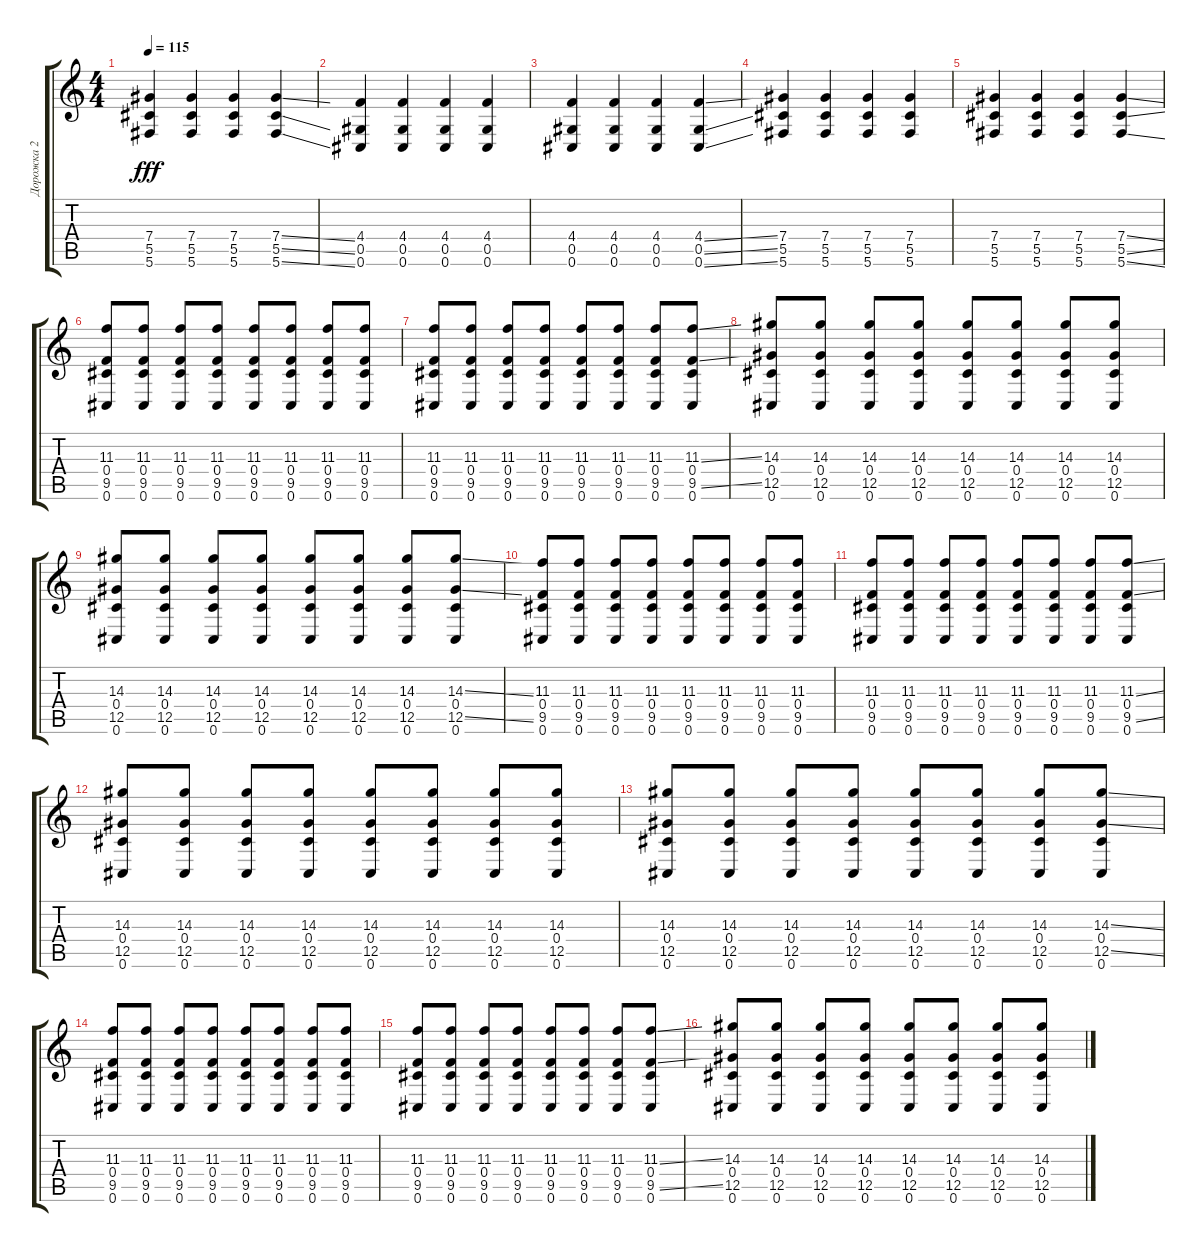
\track ("Дорожка 2" "Дорожка 2") {instrument electricguitarmuted}
\staff {score tabs}
\tuning (Eb4 Bb3 Gb3 Db3 Ab2 Db2) {hide}
\ts (4 4)
\tempo 115
\clef g2
\ks c
(7.4 5.5 5.6).4{dy fff} (7.4 5.5 5.6).4 (7.4 5.5 5.6).4 (7.4{ss} 5.5{ss} 5.6{ss}).4 |
(4.4 0.5 0.6).4 (4.4 0.5 0.6).4 (4.4 0.5 0.6).4 (4.4 0.5 0.6).4 |
(4.4 0.5 0.6).4 (4.4 0.5 0.6).4 (4.4 0.5 0.6).4 (4.4{ss} 0.5{ss} 0.6{ss}).4 |
(7.4 5.5 5.6).4 (7.4 5.5 5.6).4 (7.4 5.5 5.6).4 (7.4 5.5 5.6).4 |
(7.4 5.5 5.6).4 (7.4 5.5 5.6).4 (7.4 5.5 5.6).4 (7.4{ss} 5.5{ss} 5.6{ss}).4 |
(11.3 0.4 9.5 0.6).8 (11.3 0.4 9.5 0.6).8 (11.3 0.4 9.5 0.6).8 (11.3 0.4 9.5 0.6).8 (11.3 0.4 9.5 0.6).8 (11.3 0.4 9.5 0.6).8 (11.3 0.4 9.5 0.6).8 (11.3 0.4 9.5 0.6).8 |
(11.3 0.4 9.5 0.6).8 (11.3 0.4 9.5 0.6).8 (11.3 0.4 9.5 0.6).8 (11.3 0.4 9.5 0.6).8 (11.3 0.4 9.5 0.6).8 (11.3 0.4 9.5 0.6).8 (11.3 0.4 9.5 0.6).8 (11.3{ss} 0.4 9.5{ss} 0.6).8 |
(14.3 0.4 12.5 0.6).8 (14.3 0.4 12.5 0.6).8 (14.3 0.4 12.5 0.6).8 (14.3 0.4 12.5 0.6).8 (14.3 0.4 12.5 0.6).8 (14.3 0.4 12.5 0.6).8 (14.3 0.4 12.5 0.6).8 (14.3 0.4 12.5 0.6).8 |
(14.3 0.4 12.5 0.6).8 (14.3 0.4 12.5 0.6).8 (14.3 0.4 12.5 0.6).8 (14.3 0.4 12.5 0.6).8 (14.3 0.4 12.5 0.6).8 (14.3 0.4 12.5 0.6).8 (14.3 0.4 12.5 0.6).8 (14.3{ss} 0.4 12.5{ss} 0.6).8 |
(11.3 0.4 9.5 0.6).8 (11.3 0.4 9.5 0.6).8 (11.3 0.4 9.5 0.6).8 (11.3 0.4 9.5 0.6).8 (11.3 0.4 9.5 0.6).8 (11.3 0.4 9.5 0.6).8 (11.3 0.4 9.5 0.6).8 (11.3 0.4 9.5 0.6).8 |
(11.3 0.4 9.5 0.6).8 (11.3 0.4 9.5 0.6).8 (11.3 0.4 9.5 0.6).8 (11.3 0.4 9.5 0.6).8 (11.3 0.4 9.5 0.6).8 (11.3 0.4 9.5 0.6).8 (11.3 0.4 9.5 0.6).8 (11.3{ss} 0.4 9.5{ss} 0.6).8 |
(14.3 0.4 12.5 0.6).8 (14.3 0.4 12.5 0.6).8 (14.3 0.4 12.5 0.6).8 (14.3 0.4 12.5 0.6).8 (14.3 0.4 12.5 0.6).8 (14.3 0.4 12.5 0.6).8 (14.3 0.4 12.5 0.6).8 (14.3 0.4 12.5 0.6).8 |
(14.3 0.4 12.5 0.6).8 (14.3 0.4 12.5 0.6).8 (14.3 0.4 12.5 0.6).8 (14.3 0.4 12.5 0.6).8 (14.3 0.4 12.5 0.6).8 (14.3 0.4 12.5 0.6).8 (14.3 0.4 12.5 0.6).8 (14.3{ss} 0.4 12.5{ss} 0.6).8 |
(11.3 0.4 9.5 0.6).8 (11.3 0.4 9.5 0.6).8 (11.3 0.4 9.5 0.6).8 (11.3 0.4 9.5 0.6).8 (11.3 0.4 9.5 0.6).8 (11.3 0.4 9.5 0.6).8 (11.3 0.4 9.5 0.6).8 (11.3 0.4 9.5 0.6).8 |
(11.3 0.4 9.5 0.6).8 (11.3 0.4 9.5 0.6).8 (11.3 0.4 9.5 0.6).8 (11.3 0.4 9.5 0.6).8 (11.3 0.4 9.5 0.6).8 (11.3 0.4 9.5 0.6).8 (11.3 0.4 9.5 0.6).8 (11.3{ss} 0.4 9.5{ss} 0.6).8 |
(14.3 0.4 12.5 0.6).8 (14.3 0.4 12.5 0.6).8 (14.3 0.4 12.5 0.6).8 (14.3 0.4 12.5 0.6).8 (14.3 0.4 12.5 0.6).8 (14.3 0.4 12.5 0.6).8 (14.3 0.4 12.5 0.6).8 (14.3 0.4 12.5 0.6).8
